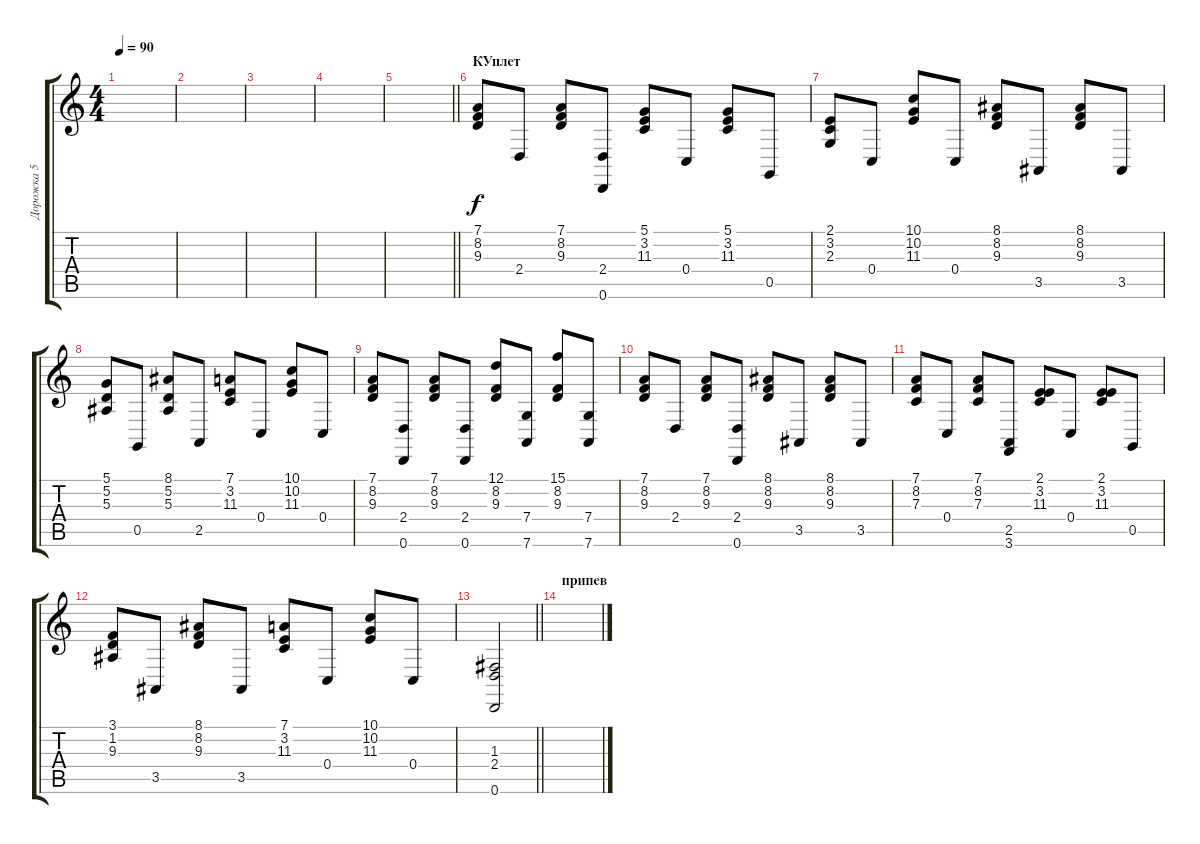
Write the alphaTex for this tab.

\track ("Дорожка 5" "Дорожка 5") {instrument stringensemble1}
\staff {score tabs}
\tuning (D4 A3 F3 C3 G2 D2) {hide}
\ts (4 4)
\tempo 90
\clef g2
\ks c
|
|
|
|
\barLineRight lightlight
|
\section ("" "КУплет")
(7.1 8.2 9.3).8{dy f volume 10} 2.4.8 (7.1 8.2 9.3).8 (2.4 0.6).8 (5.1 3.2 11.3).8 0.4.8 (5.1 3.2 11.3).8 0.5.8 |
(2.1 3.2 2.3).8 0.4.8 (10.1 10.2 11.3).8 0.4.8 (8.1 8.2 9.3).8 3.5.8 (8.1 8.2 9.3).8 3.5.8 |
(5.1 5.2 5.3).8 0.5.8 (8.1 5.2 5.3).8 2.5.8 (7.1 3.2 11.3).8 0.4.8 (10.1 10.2 11.3).8 0.4.8 |
(7.1 8.2 9.3).8{volume 12} (2.4 0.6).8 (7.1 8.2 9.3).8 (2.4 0.6).8 (12.1 8.2 9.3).8{volume 12} (7.4 7.6).8 (15.1 8.2 9.3).8 (7.4 7.6).8 |
(7.1 8.2 9.3).8{volume 10} 2.4.8 (7.1 8.2 9.3).8 (2.4 0.6).8 (8.1 8.2 9.3).8 3.5.8 (8.1 8.2 9.3).8 3.5.8 |
(7.1 8.2 7.3).8 0.4.8 (7.1 8.2 7.3).8 (2.5 3.6).8 (2.1 3.2 11.3).8 0.4.8 (2.1 3.2 11.3).8 0.5.8 |
(3.1 1.2 9.3).8 3.5.8 (8.1 8.2 9.3).8 3.5.8 (7.1 3.2 11.3).8 0.4.8 (10.1 10.2 11.3).8 0.4.8 |
\barLineRight lightlight
(1.3 2.4 0.6).2 |
\section ("" "припев")
